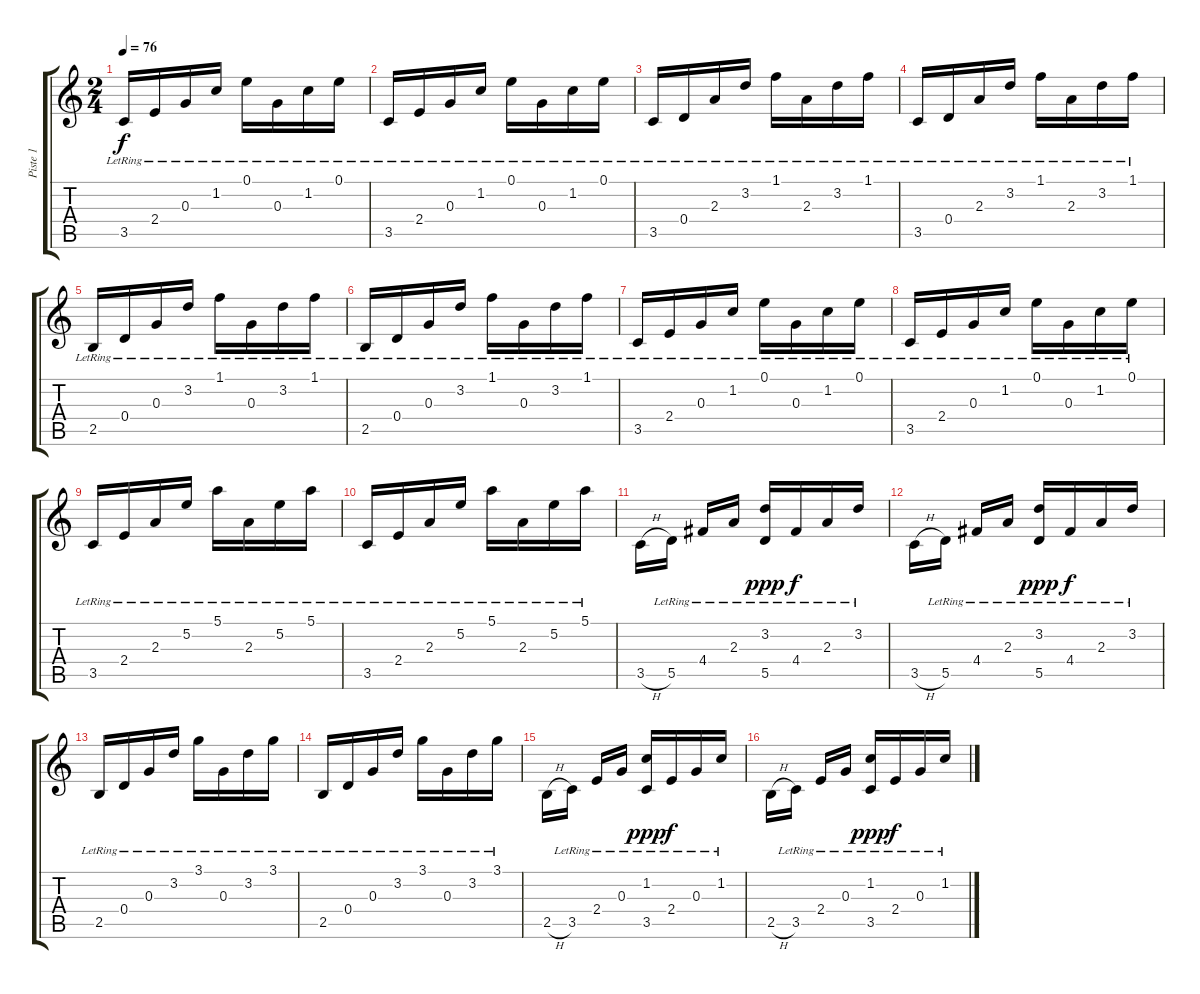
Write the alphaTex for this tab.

\track ("Piste 1" "Piste 1") {instrument acousticguitarnylon}
\staff {score tabs}
\tuning (E4 B3 G3 D3 A2 E2) {hide}
\ts (2 4)
\tempo 76
\clef g2
\ks c
3.5{lr}.16{dy f instrument acousticguitarnylon} 2.4{lr}.16 0.3{lr}.16 1.2{lr}.16 0.1{lr}.16 0.3{lr}.16 1.2{lr}.16 0.1{lr}.16 |
3.5{lr}.16 2.4{lr}.16 0.3{lr}.16 1.2{lr}.16 0.1{lr}.16 0.3{lr}.16 1.2{lr}.16 0.1{lr}.16 |
3.5{lr}.16 0.4{lr}.16 2.3{lr}.16 3.2{lr}.16 1.1{lr}.16 2.3{lr}.16 3.2{lr}.16 1.1{lr}.16 |
3.5{lr}.16 0.4{lr}.16 2.3{lr}.16 3.2{lr}.16 1.1{lr}.16 2.3{lr}.16 3.2{lr}.16 1.1{lr}.16 |
2.5{lr}.16 0.4{lr}.16 0.3{lr}.16 3.2{lr}.16 1.1{lr}.16 0.3{lr}.16 3.2{lr}.16 1.1{lr}.16 |
2.5{lr}.16 0.4{lr}.16 0.3{lr}.16 3.2{lr}.16 1.1{lr}.16 0.3{lr}.16 3.2{lr}.16 1.1{lr}.16 |
3.5{lr}.16 2.4{lr}.16 0.3{lr}.16 1.2{lr}.16 0.1{lr}.16 0.3{lr}.16 1.2{lr}.16 0.1{lr}.16 |
3.5{lr}.16 2.4{lr}.16 0.3{lr}.16 1.2{lr}.16 0.1{lr}.16 0.3{lr}.16 1.2{lr}.16 0.1{lr}.16 |
3.5{lr}.16 2.4{lr}.16 2.3{lr}.16 5.2{lr}.16 5.1{lr}.16 2.3{lr}.16 5.2{lr}.16 5.1{lr}.16 |
3.5{lr}.16 2.4{lr}.16 2.3{lr}.16 5.2{lr}.16 5.1{lr}.16 2.3{lr}.16 5.2{lr}.16 5.1{lr}.16 |
3.5{h}.16{beam Down} 5.5{lr}.16{beam Down beam split} 4.4{lr}.16 2.3{lr}.16 (3.2{lr} 5.5).16{dy ppp} 4.4{lr}.16{dy f} 2.3{lr}.16 3.2{lr}.16 |
3.5{h}.16{beam Down} 5.5{lr}.16{beam Down beam split} 4.4{lr}.16 2.3{lr}.16 (3.2{lr} 5.5).16{dy ppp} 4.4{lr}.16{dy f} 2.3{lr}.16 3.2{lr}.16 |
2.5{lr}.16 0.4{lr}.16 0.3{lr}.16 3.2{lr}.16 3.1{lr}.16 0.3{lr}.16 3.2{lr}.16 3.1{lr}.16 |
2.5{lr}.16 0.4{lr}.16 0.3{lr}.16 3.2{lr}.16 3.1{lr}.16 0.3{lr}.16 3.2{lr}.16 3.1{lr}.16 |
2.5{h}.16{beam Down} 3.5{lr}.16{beam Down beam split} 2.4{lr}.16 0.3{lr}.16 (1.2{lr} 3.5).16{dy ppp} 2.4{lr}.16{dy f} 0.3{lr}.16 1.2{lr}.16 |
2.5{h}.16{beam Down} 3.5{lr}.16{beam Down beam split} 2.4{lr}.16 0.3{lr}.16 (1.2{lr} 3.5).16{dy ppp} 2.4{lr}.16{dy f} 0.3{lr}.16 1.2{lr}.16
